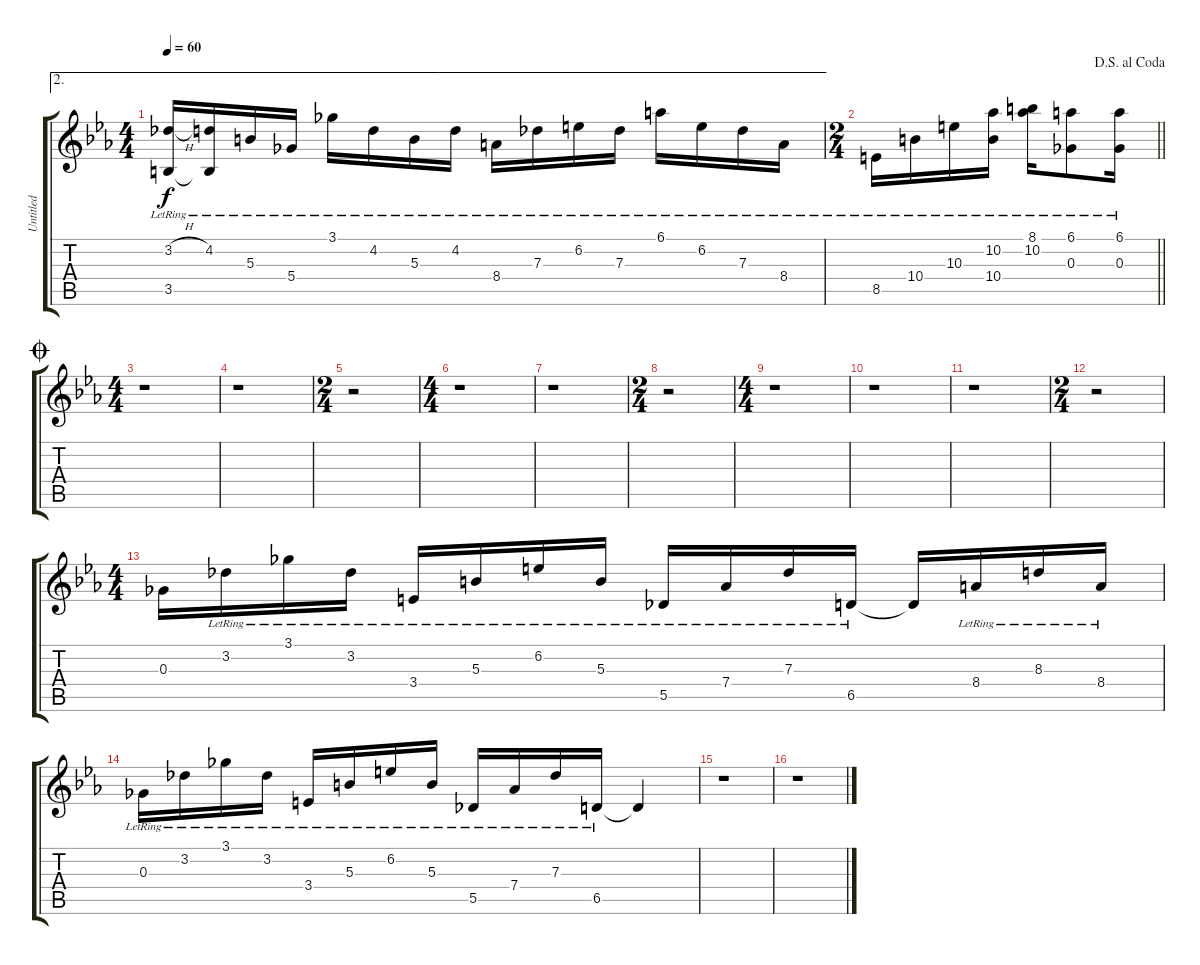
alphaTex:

\track ("Untitled" "Untitled") {instrument acousticguitarnylon}
\staff {score tabs}
\tuning (Eb4 Bb3 Gb3 Db3 Ab2 Eb2) {hide}
\ae 2
\ts (4 4)
\tempo 60
\clef g2
\ks eb
(3.2{h lr} 3.5{lr}).16{dy f} (4.2{lr} 3.5{t}).16 5.3{lr}.16 5.4{lr}.16 3.1{lr}.16 4.2{lr}.16 5.3{lr}.16 4.2{lr}.16 8.4{lr}.16 7.3{lr}.16 6.2{lr}.16 7.3{lr}.16 6.1{lr}.16 6.2{lr}.16 7.3{lr}.16 8.4{lr}.16 |
\ts (2 4)
\jump dalsegnoalcoda
\barLineRight lightlight
8.5{lr}.16 10.4{lr}.16 10.3{lr}.16 (10.2{lr} 10.4{lr}).16 (8.1{lr} 10.2{lr}).16 (6.1{lr} 0.3{lr}).8 (6.1{lr} 0.3{lr}).16 |
\ts (4 4)
\jump coda
r.1 |
r.1 |
\ts (2 4)
r.2 |
\ts (4 4)
r.1 |
r.1 |
\ts (2 4)
r.2 |
\ts (4 4)
r.1 |
r.1 |
r.1 |
\ts (2 4)
r.2 |
\ts (4 4)
0.3.16 3.2{lr}.16 3.1{lr}.16 3.2{lr}.16 3.4{lr}.16 5.3{lr}.16 6.2{lr}.16 5.3{lr}.16 5.5{lr}.16 7.4{lr}.16 7.3{lr}.16 6.5{lr}.16 6.5{t}.16 8.4{lr}.16 8.3{lr}.16 8.4{lr}.16 |
0.3{lr}.16 3.2{lr}.16 3.1{lr}.16 3.2{lr}.16 3.4{lr}.16 5.3{lr}.16 6.2{lr}.16 5.3{lr}.16 5.5{lr}.16 7.4{lr}.16 7.3{lr}.16 6.5{lr}.16 6.5{t}.4 |
r.1 |
r.1
